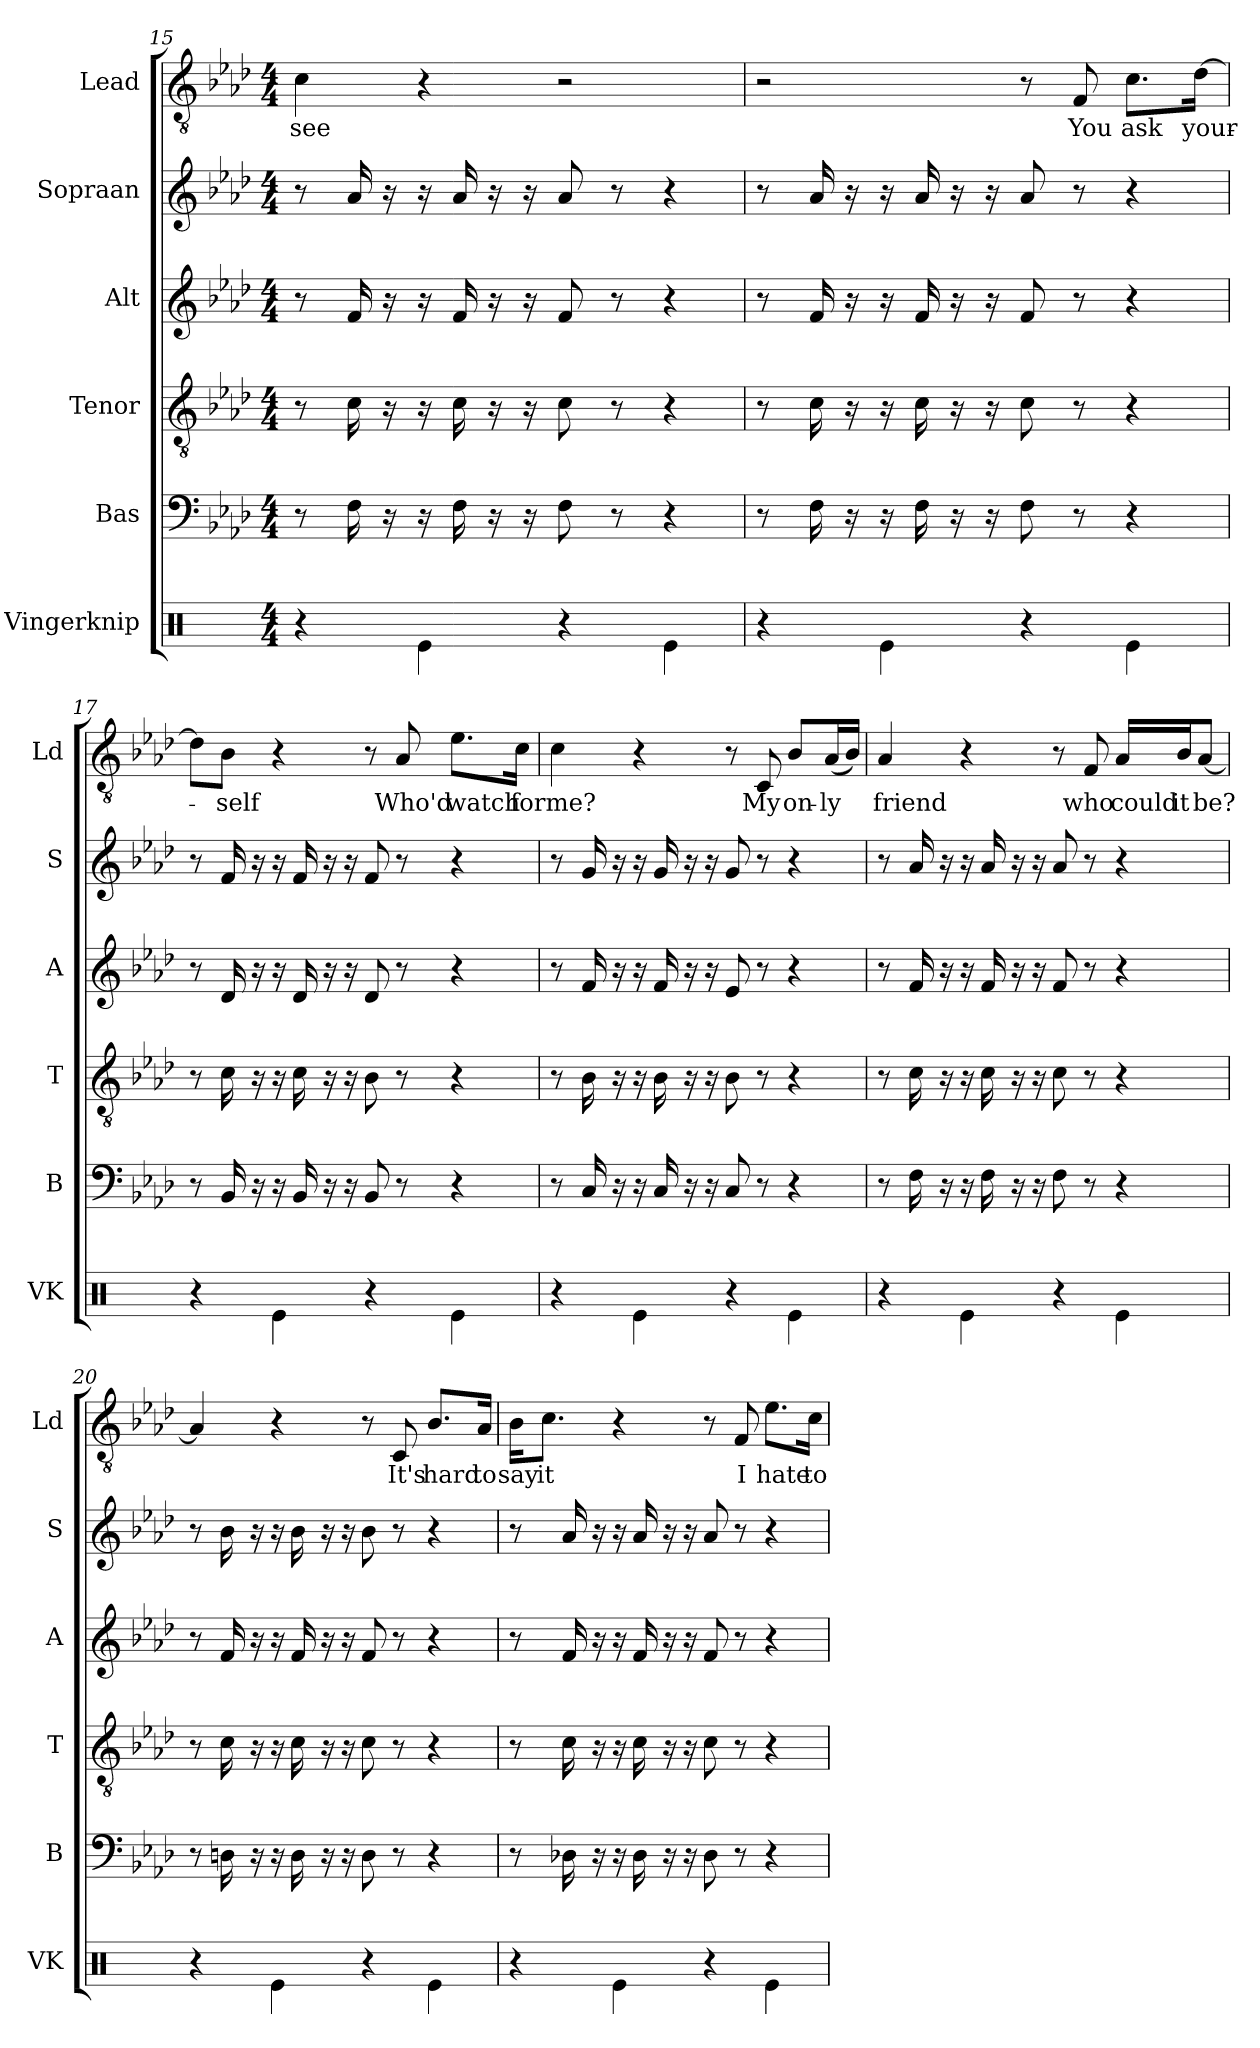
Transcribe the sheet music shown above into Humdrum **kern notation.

**kern	**kern	**kern	**kern	**kern	**kern	**text
*part6	*part5	*part4	*part3	*part2	*part1	*part1
*staff6	*staff5	*staff4	*staff3	*staff2	*staff1	*staff1
*I"Vingerknip	*I"Bas	*I"Tenor	*I"Alt	*I"Sopraan	*I"Lead	*
*I'VK	*I'B	*I'T	*I'A	*I'S	*I'Ld	*
!!LO:LB:g=z
*clefX	*clefF4	*clefGv2	*clefG2	*clefG2	*clefGv2	*
*k[]	*k[b-e-a-d-]	*k[b-e-a-d-]	*k[b-e-a-d-]	*k[b-e-a-d-]	*k[b-e-a-d-]	*
*M4/4	*M4/4	*M4/4	*M4/4	*M4/4	*M4/4	*
=15	=15	=15	=15	=15	=15	=15
!	!	!	!	!	!	!LO:LY:b
4r	8r	8r	8r	8r	4c\	see
.	16F\	16c\	16f/	16a-/	.	.
.	16r	16r	16r	16r	.	.
4Re\	16r	16r	16r	16r	4r	.
.	16F\	16c\	16f/	16a-/	.	.
.	16r	16r	16r	16r	.	.
.	16r	16r	16r	16r	.	.
4r	8F\	8c\	8f/	8a-/	2r	.
.	8r	8r	8r	8r	.	.
4Re\	4r	4r	4r	4r	.	.
=16	=16	=16	=16	=16	=16	=16
4r	8r	8r	8r	8r	2r	.
.	16F\	16c\	16f/	16a-/	.	.
.	16r	16r	16r	16r	.	.
4Re\	16r	16r	16r	16r	.	.
.	16F\	16c\	16f/	16a-/	.	.
.	16r	16r	16r	16r	.	.
.	16r	16r	16r	16r	.	.
4r	8F\	8c\	8f/	8a-/	8r	.
!	!	!	!	!	!	!LO:LY:b
.	8r	8r	8r	8r	8F/	You
!	!	!	!	!	!	!LO:LY:b
4Re\	4r	4r	4r	4r	8.c\L	ask
!	!	!	!	!	!	!LO:LY:b
.	.	.	.	.	[16d-\Jk	your-
=17	=17	=17	=17	=17	=17	=17
4r	8r	8r	8r	8r	8d-\L]	.
!	!	!	!	!	!	!LO:LY:b
.	16BB-/	16c\	16d-/	16f/	8B-\J	-self
.	16r	16r	16r	16r	.	.
4Re\	16r	16r	16r	16r	4r	.
.	16BB-/	16c\	16d-/	16f/	.	.
.	16r	16r	16r	16r	.	.
.	16r	16r	16r	16r	.	.
4r	8BB-/	8B-\	8d-/	8f/	8r	.
!	!	!	!	!	!	!LO:LY:b
.	8r	8r	8r	8r	8A-/	Who'd
!	!	!	!	!	!	!LO:LY:b
4Re\	4r	4r	4r	4r	8.e-\L	watch
!	!	!	!	!	!	!LO:LY:b
.	.	.	.	.	16c\Jk	for
!!LO:PB:g=z
=18	=18	=18	=18	=18	=18	=18
!	!	!	!	!	!	!LO:LY:b
4r	8r	8r	8r	8r	4c\	me?
.	16C/	16B-\	16f/	16g/	.	.
.	16r	16r	16r	16r	.	.
4Re\	16r	16r	16r	16r	4r	.
.	16C/	16B-\	16f/	16g/	.	.
.	16r	16r	16r	16r	.	.
.	16r	16r	16r	16r	.	.
4r	8C/	8B-\	8e-/	8g/	8r	.
!	!	!	!	!	!	!LO:LY:b
.	8r	8r	8r	8r	8C/	My
!	!	!	!	!	!	!LO:LY:b
4Re\	4r	4r	4r	4r	8B-/L	on-
!	!	!	!	!	!	!LO:LY:b
.	.	.	.	.	(<16A-/L	-ly
.	.	.	.	.	16B-/JJ)	.
=19	=19	=19	=19	=19	=19	=19
!	!	!	!	!	!	!LO:LY:b
4r	8r	8r	8r	8r	4A-/	friend
.	16F\	16c\	16f/	16a-/	.	.
.	16r	16r	16r	16r	.	.
4Re\	16r	16r	16r	16r	4r	.
.	16F\	16c\	16f/	16a-/	.	.
.	16r	16r	16r	16r	.	.
.	16r	16r	16r	16r	.	.
4r	8F\	8c\	8f/	8a-/	8r	.
!	!	!	!	!	!	!LO:LY:b
.	8r	8r	8r	8r	8F/	who
!	!	!	!	!	!	!LO:LY:b
4Re\	4r	4r	4r	4r	16A-/LL	could
!	!	!	!	!	!	!LO:LY:b
.	.	.	.	.	16B-/J	it
!	!	!	!	!	!	!LO:LY:b
.	.	.	.	.	[8A-/J	be?
!!LO:LB:g=z
=20	=20	=20	=20	=20	=20	=20
4r	8r	8r	8r	8r	4A-/]	.
.	16Dn\	16c\	16f/	16b-\	.	.
.	16r	16r	16r	16r	.	.
4Re\	16r	16r	16r	16r	4r	.
.	16D\	16c\	16f/	16b-\	.	.
.	16r	16r	16r	16r	.	.
.	16r	16r	16r	16r	.	.
4r	8D\	8c\	8f/	8b-\	8r	.
!	!	!	!	!	!	!LO:LY:b
.	8r	8r	8r	8r	8C/	It's
!	!	!	!	!	!	!LO:LY:b
4Re\	4r	4r	4r	4r	8.B-/L	hard
!	!	!	!	!	!	!LO:LY:b
.	.	.	.	.	16A-/Jk	to
=21	=21	=21	=21	=21	=21	=21
!	!	!	!	!	!	!LO:LY:b
4r	8r	8r	8r	8r	16B-\KL	say
!	!	!	!	!	!	!LO:LY:b
.	.	.	.	.	8.c\J	it
.	16D-X\	16c\	16f/	16a-/	.	.
.	16r	16r	16r	16r	.	.
4Re\	16r	16r	16r	16r	4r	.
.	16D-\	16c\	16f/	16a-/	.	.
.	16r	16r	16r	16r	.	.
.	16r	16r	16r	16r	.	.
4r	8D-\	8c\	8f/	8a-/	8r	.
!	!	!	!	!	!	!LO:LY:b
.	8r	8r	8r	8r	8F/	I
!	!	!	!	!	!	!LO:LY:b
4Re\	4r	4r	4r	4r	8.e-\L	hate
!	!	!	!	!	!	!LO:LY:b
.	.	.	.	.	16c\Jk	to
=	=	=	=	=	=	=
*-	*-	*-	*-	*-	*-	*-
